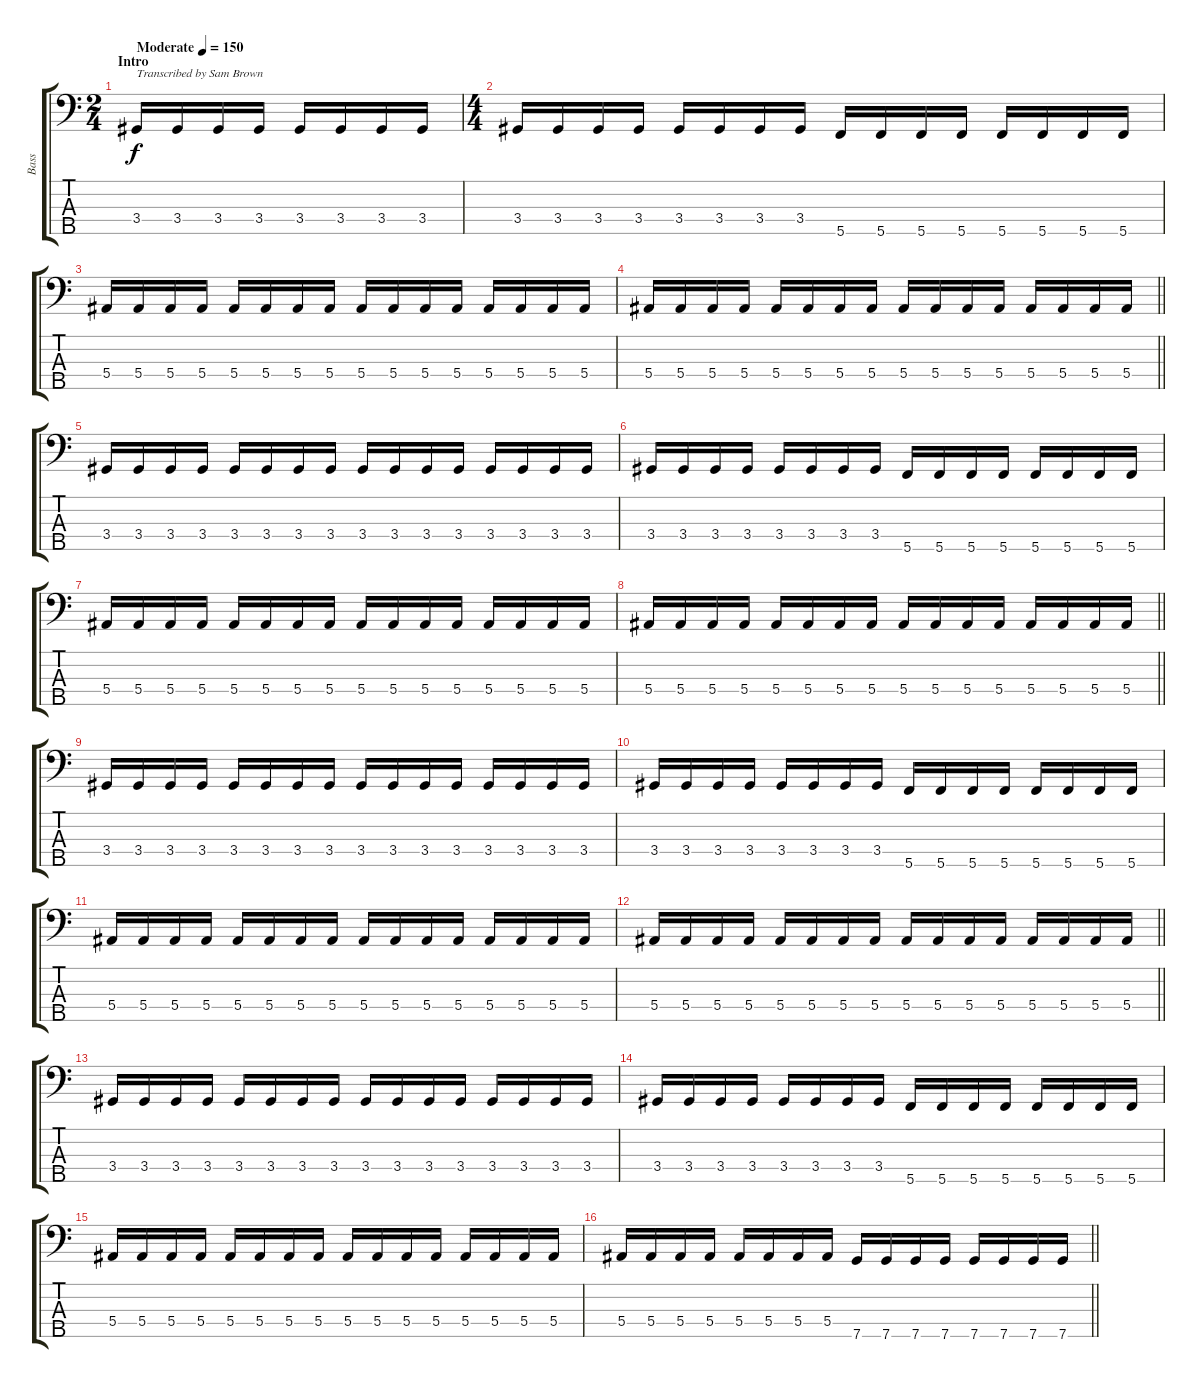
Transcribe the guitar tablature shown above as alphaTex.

\track ("Bass" "Bass") {instrument electricbassfinger}
\staff {score tabs}
\tuning (Ab2 Eb2 Bb1 F1 C1) {hide}
\ts (2 4)
\section ("" "Intro")
\tempo (150 "Moderate")
\clef f4
\ks c
3.4.16{txt "Transcribed by Sam Brown" dy f volume 2 instrument electricbassfinger} 3.4.16 3.4.16 3.4.16 3.4.16 3.4.16 3.4.16 3.4.16 |
\ts (4 4)
3.4.16{volume 4} 3.4.16 3.4.16 3.4.16 3.4.16 3.4.16 3.4.16 3.4.16 5.5.16 5.5.16 5.5.16 5.5.16 5.5.16 5.5.16 5.5.16 5.5.16 |
5.4.16 5.4.16 5.4.16 5.4.16 5.4.16 5.4.16 5.4.16 5.4.16 5.4.16 5.4.16 5.4.16 5.4.16 5.4.16 5.4.16 5.4.16 5.4.16 |
\barLineRight lightlight
5.4.16 5.4.16 5.4.16 5.4.16 5.4.16 5.4.16 5.4.16 5.4.16 5.4.16 5.4.16 5.4.16 5.4.16 5.4.16 5.4.16 5.4.16 5.4.16 |
\section ("" "")
3.4.16{volume 7} 3.4.16 3.4.16 3.4.16 3.4.16 3.4.16 3.4.16 3.4.16 3.4.16 3.4.16 3.4.16 3.4.16 3.4.16 3.4.16 3.4.16 3.4.16 |
3.4.16 3.4.16 3.4.16 3.4.16 3.4.16 3.4.16 3.4.16 3.4.16 5.5.16 5.5.16 5.5.16 5.5.16 5.5.16 5.5.16 5.5.16 5.5.16 |
5.4.16 5.4.16 5.4.16 5.4.16 5.4.16 5.4.16 5.4.16 5.4.16 5.4.16 5.4.16 5.4.16 5.4.16 5.4.16 5.4.16 5.4.16 5.4.16 |
\barLineRight lightlight
5.4.16 5.4.16 5.4.16 5.4.16 5.4.16 5.4.16 5.4.16 5.4.16 5.4.16 5.4.16 5.4.16 5.4.16 5.4.16 5.4.16 5.4.16 5.4.16 |
\section ("" "")
3.4.16{volume 10} 3.4.16 3.4.16 3.4.16 3.4.16 3.4.16 3.4.16 3.4.16 3.4.16 3.4.16 3.4.16 3.4.16 3.4.16 3.4.16 3.4.16 3.4.16 |
3.4.16 3.4.16 3.4.16 3.4.16 3.4.16 3.4.16 3.4.16 3.4.16 5.5.16 5.5.16 5.5.16 5.5.16 5.5.16 5.5.16 5.5.16 5.5.16 |
5.4.16 5.4.16 5.4.16 5.4.16 5.4.16 5.4.16 5.4.16 5.4.16 5.4.16 5.4.16 5.4.16 5.4.16 5.4.16 5.4.16 5.4.16 5.4.16 |
\barLineRight lightlight
5.4.16 5.4.16 5.4.16 5.4.16 5.4.16 5.4.16 5.4.16 5.4.16 5.4.16 5.4.16 5.4.16 5.4.16 5.4.16 5.4.16 5.4.16 5.4.16 |
\section ("" "")
3.4.16{volume 13} 3.4.16 3.4.16 3.4.16 3.4.16 3.4.16 3.4.16 3.4.16 3.4.16 3.4.16 3.4.16 3.4.16 3.4.16 3.4.16 3.4.16 3.4.16 |
3.4.16 3.4.16 3.4.16 3.4.16 3.4.16 3.4.16 3.4.16 3.4.16 5.5.16 5.5.16 5.5.16 5.5.16 5.5.16 5.5.16 5.5.16 5.5.16 |
5.4.16 5.4.16 5.4.16 5.4.16 5.4.16 5.4.16 5.4.16 5.4.16 5.4.16 5.4.16 5.4.16 5.4.16 5.4.16 5.4.16 5.4.16 5.4.16 |
\barLineRight lightlight
5.4.16 5.4.16 5.4.16 5.4.16 5.4.16 5.4.16 5.4.16 5.4.16 7.5.16 7.5.16 7.5.16 7.5.16 7.5.16 7.5.16 7.5.16 7.5.16
